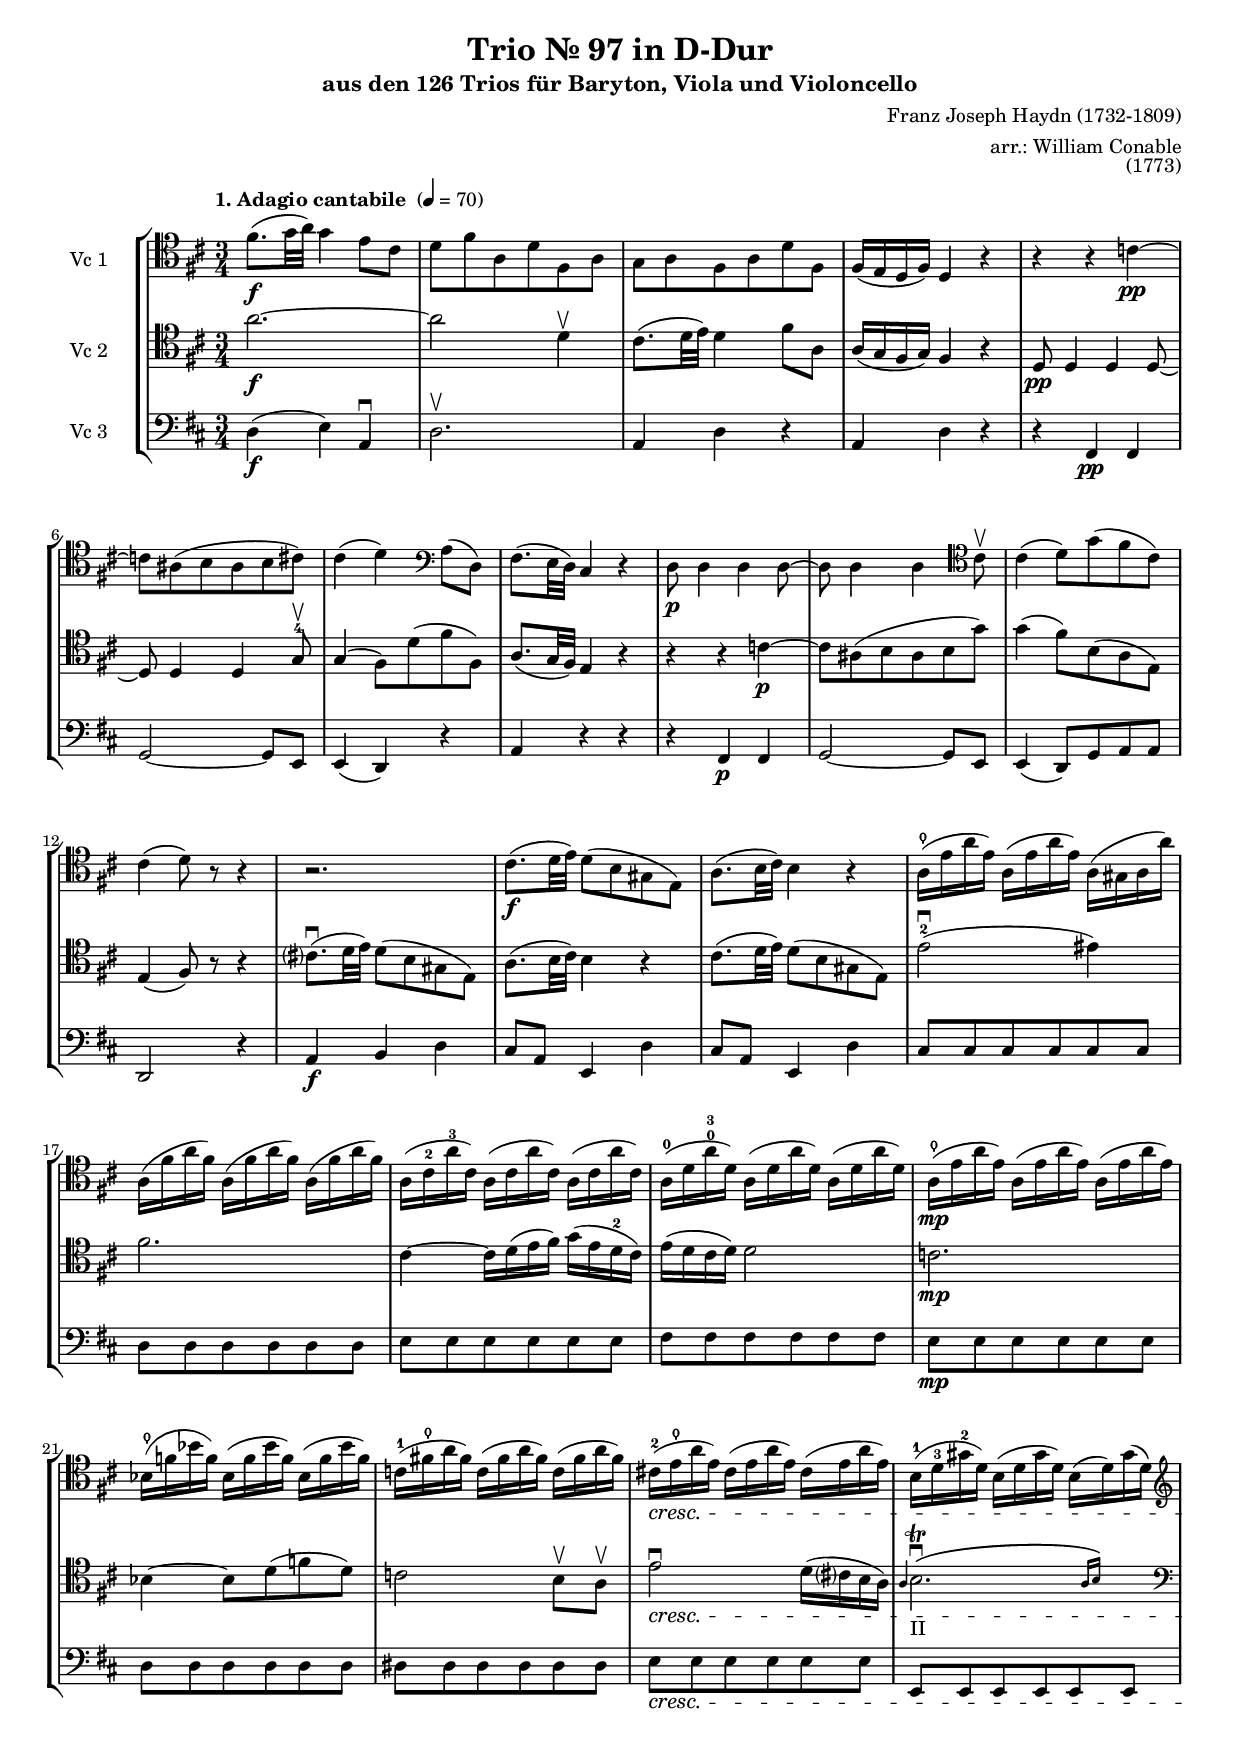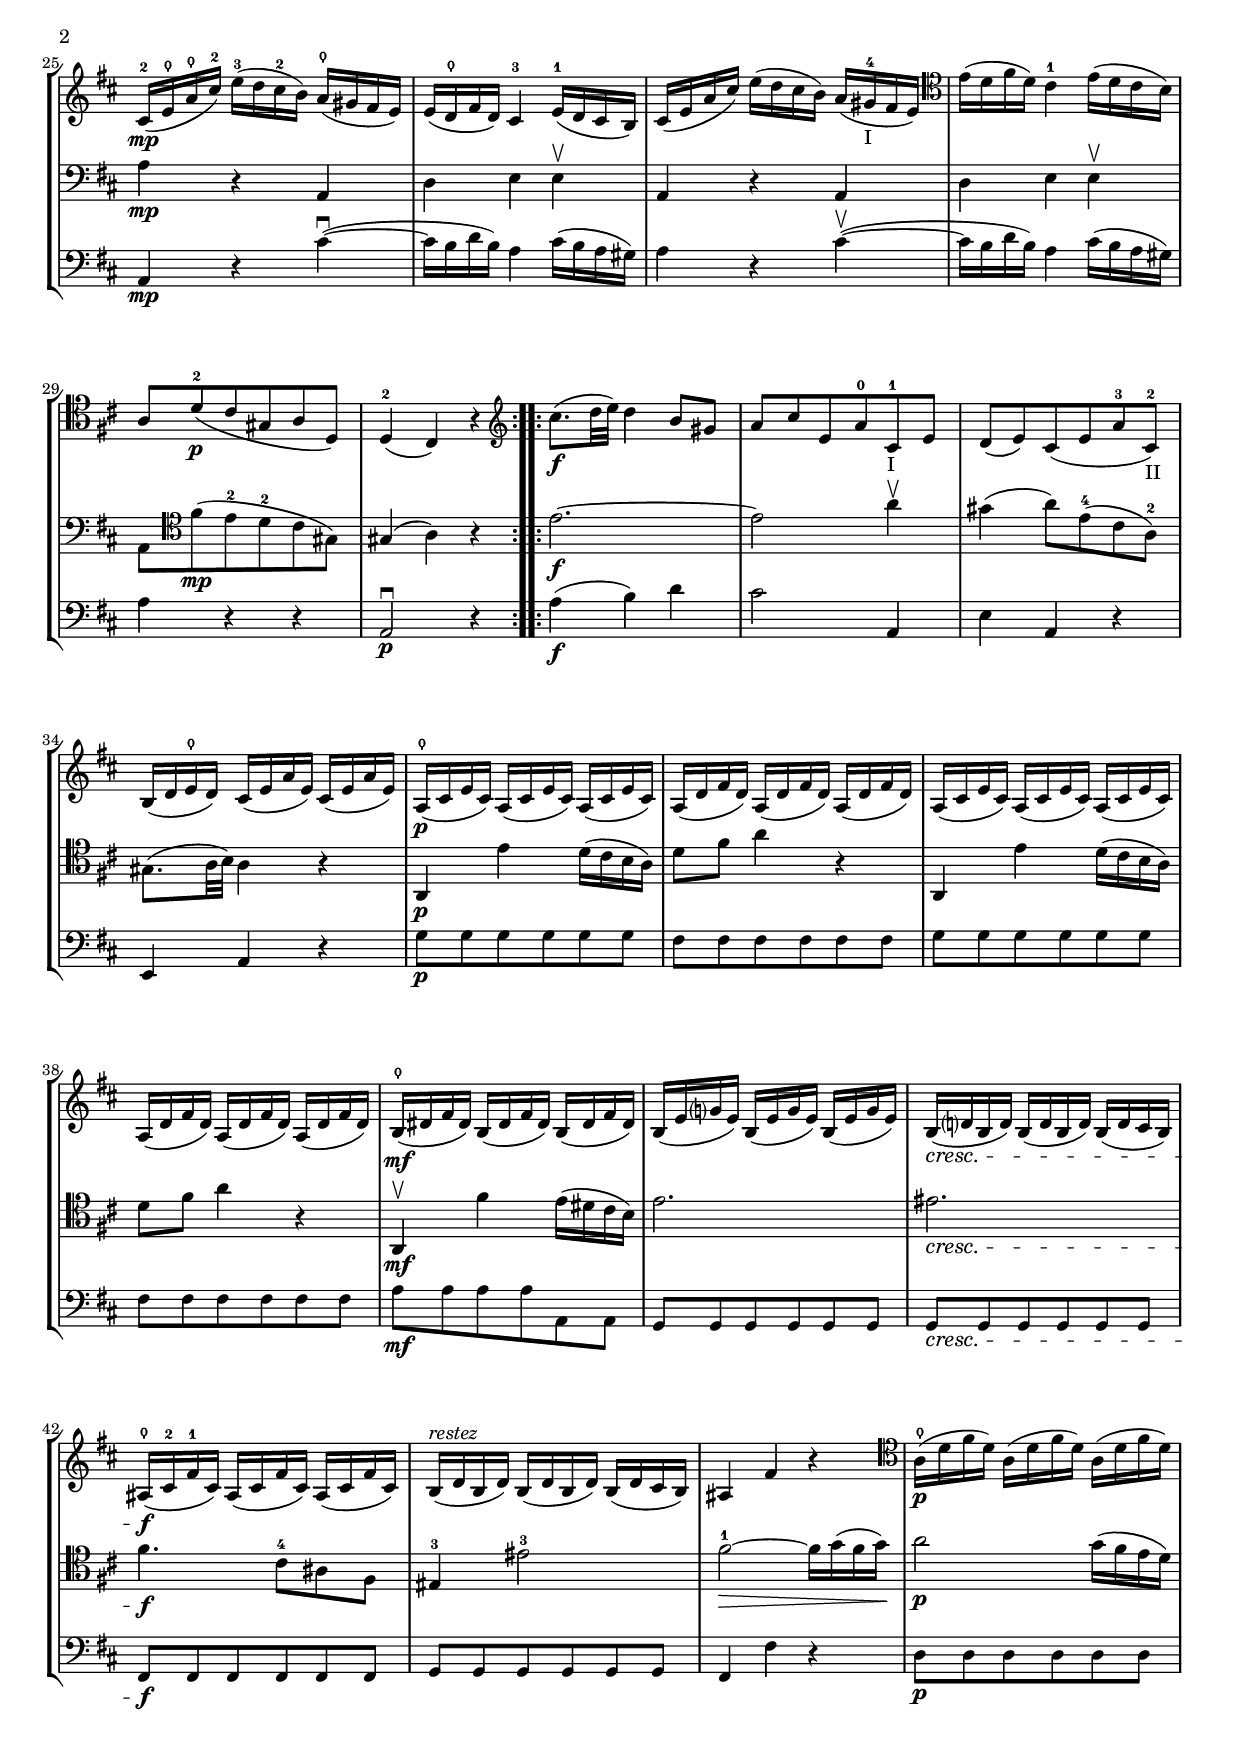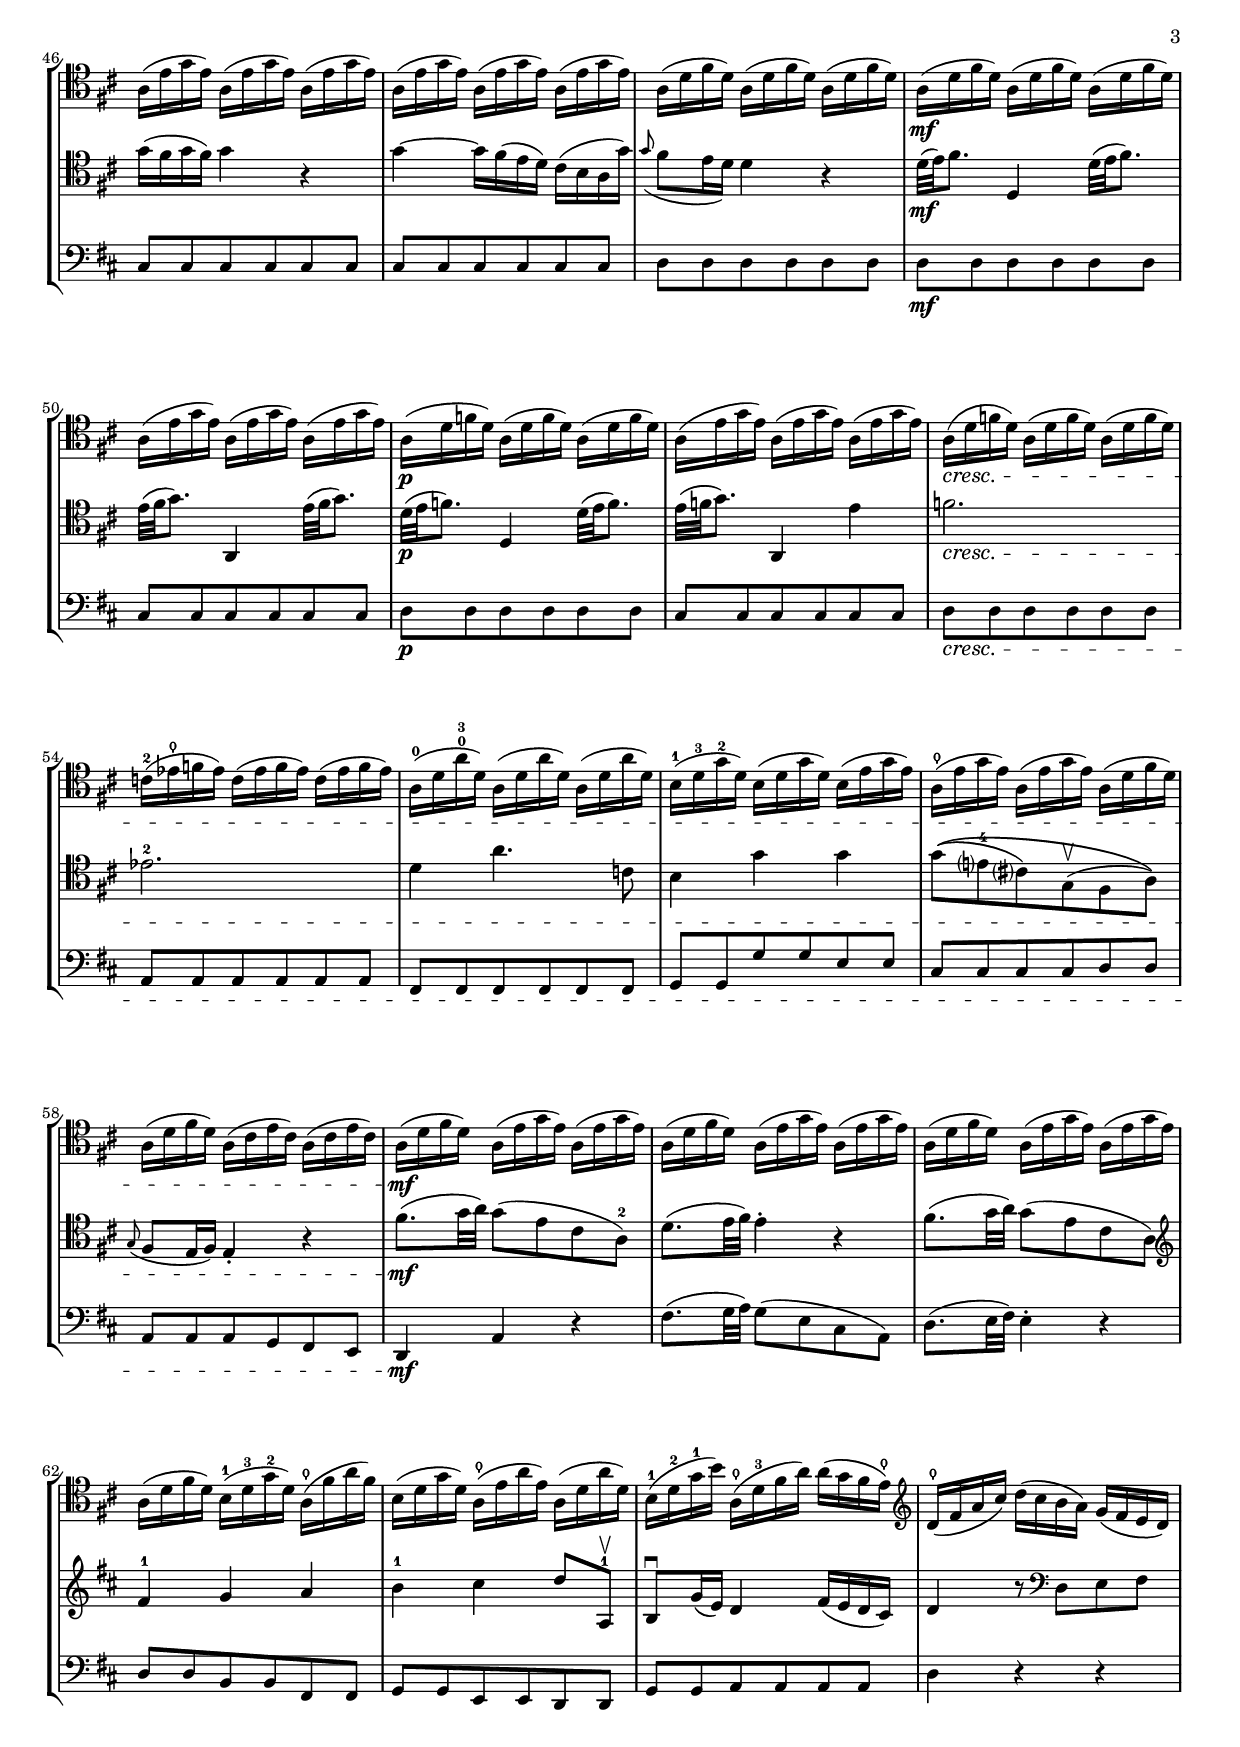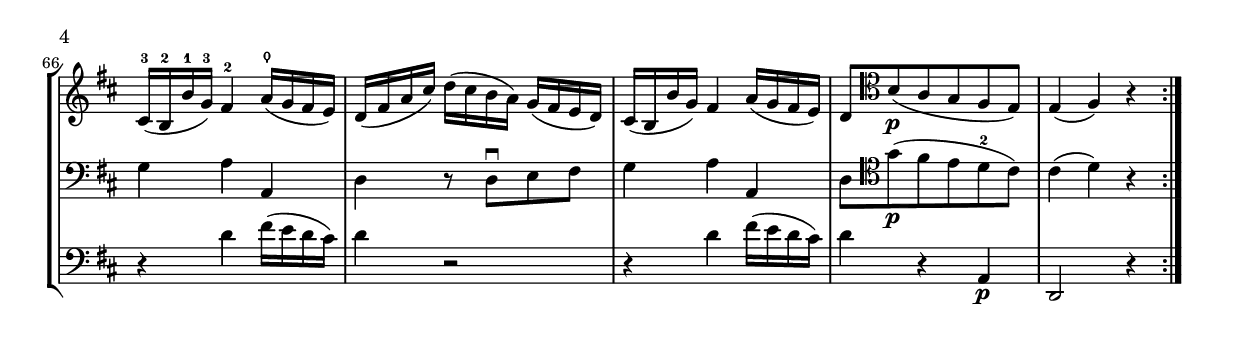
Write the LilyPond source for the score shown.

\version "2.14.2"
\include "deutsch.ly"

#(set-global-staff-size 17)

\header {
  title = "Trio Nr. 97 in D-Dur"
  subtitle = "aus den 126 Trios für Baryton, Viola und Violoncello"
  composer = "Franz Joseph Haydn (1732-1809)"
  arranger = "arr.: William Conable"
  opus = "(1773)"
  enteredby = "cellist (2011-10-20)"
}

voiceconsts = {
 \key d \major
 \time 3/4
 \clef "tenor"
% \numericTimeSignature
 \compressFullBarRests
 \tempo "1. Adagio cantabile " 4=70
}

mihi = "harpsichord"
milo = "harpsichord"
%mihi = "clarinet"
%minstr = "accordion"
%milo = "bassoon"

restez = \markup \italic "restez"

va = \relative c' {
  \voiceconsts

  \repeat volta 2 {
    fis8.(\f g32 a) g4 e8 cis
    d fis a, d fis, a
    g a fis a d fis,
    fis16( e d fis) d4 r
    r r c'~\pp
    c8 ais( h ais h cis)

    cis4( d) \clef "bass" a8( d,)
    fis8.( e32 d) cis4 r
    d8\p d4 d d8~
    d d4 d \clef "tenor" cis'8\upbow
    cis4( d8) g( fis cis)
    cis4( d8) r r4
    r2.

    cis8.(\f d32 e) d8( h gis e)
    a8.( h32 cis) h4 r
    a16(\thumb e' a e) a,( e' a e) a,( gis a a')
    a,( fis' a fis) a,( fis' a fis) a,( fis' a fis)

    a,( cis-2 a'-3 cis,) a( cis a' cis,) a( cis a' cis,)
    a(-0 d a'-0-3 d,) a( d a' d,) a( d a' d,)
    a(\thumb\mp e' a e) a,( e' a e) a,( e' a e)

    b(\thumb f' b! f) b,( f' b f) b,( f' b f)
    c(-1 fis!\thumb a fis) c( fis a fis) c( fis a fis)
    cis!(-2\cresc e\thumb a e) cis( e a e) cis( e a e)

    h(-1 d-3 gis-2 d) h( d gis d) h( d) gis( d) \clef "treble"
    cis(-2\mp e\thumb a\thumb cis-2) e(-3 d cis-2 h) a(\thumb gis fis e)
    e( d\thumb fis d) cis4-3 e16(-1 d cis h)

    cis( e a cis) e( d cis h) a( gis-4_"I" fis e) \clef "tenor"
    e( d fis d) cis4-1 e16( d cis h)
    a8 d(-2\p cis gis a d,)
    d4(-2 cis) r
  }

  \repeat volta 2 {
    \clef "treble" cis''8.(\f d32 e) d4 h8 gis
    a cis e, a-0 cis,-1_"I" e
    d( e) cis( e a-3 cis,-2)_"II"
    h16( d e\thumb d) cis( e a e) cis( e a e)

    a,(\thumb\p cis e cis) a( cis e cis) a( cis e cis)
    a( d fis d) a( d fis d) a( d fis d)
    a( cis e cis) a( cis e cis) a( cis e cis)

    a( d fis d) a( d fis d) a( d fis d)
    h(\thumb\mf dis fis dis) h( dis fis dis) h( dis fis dis)
    h( e g? e) h( e g e) h( e g e)

    h(\cresc d? h d) h( d h d) h( d cis h)
    ais(\thumb\f cis-2 fis-1 cis) ais( cis fis cis) ais( cis fis cis)
    h(^\restez d h d) h( d h d) h( d cis h)
    ais4 fis' r \clef "tenor"

    a,16(\thumb\p d fis d) a( d fis d) a( d fis d)
    a( e' g e) a,( e' g e) a,( e' g e)
    a,( e' g e) a,( e' g e) a,( e' g e)
    a,( d fis d) a( d fis d) a( d fis d)

    a(\mf d fis d) a( d fis d) a( d fis d)
    a( e' g e) a,( e' g e) a,( e' g e)
    a,(\p d f d) a( d f d) a( d f d)
    a( e' g e) a,( e' g e) a,( e' g e)

    a,(\cresc d f d) a( d f d) a( d f d)
    c(-2 es\thumb f es) c( es f es) c( es f es)
    a,(-0 d a'-0-3 d,) a( d a' d,) a( d a' d,)

    h(-1 d-3 g-2 d) h( d g d) h( e g e)
    a,(\thumb e' g e) a,( e' g e) a,( d fis d)
    a( d fis d) a( cis e cis) a( cis e cis)
    a(\mf d fis d) a( e' g e) a,( e' g e)

    a,( d fis d) a( e' g e) a,( e' g e)
    a,( d fis d) a( e' g e) a,( e' g e)
    a,( d fis d) h(-1 d-3 g-2 d) a(\thumb fis' a fis)
    h,( d g d) a(\thumb e' a e) a,( d a' d,)

    h(-1 d-2 g-1 h) a,(\thumb d-3 fis a) a( g fis e)\thumb \clef "treble"
    d(\thumb fis a cis) d( cis h a) g( fis e d)
    cis(-3 h-2 h'-1 g-3) fis4-2 a16(\thumb g fis e)

    d( fis a cis) d( cis h a) g( fis e d)
    cis( h h' g) fis4 a16( g fis e)
    d8 \clef "tenor" h(\p a g fis e)
    e4( fis) r
  }
}

vb = \relative c'' {
  \voiceconsts

  \repeat volta 2 {
    a2.~\f
    a2 d,4\upbow
    cis8.( d32 e) d4 fis8 a,
    a16( g fis g) fis4 r
    d8\pp d4 d d8~
    d d4 d g8-4\upbow
    g4( fis8) d'( fis fis,)

    a8.( g32 fis) e4 r
    r r c'~\p
    c8 ais( h ais h g')
    g4( fis8) h,( a e)
    e4( fis8) r r4
    cis'?8.(\downbow d32 e) d8( h gis e)

    a8.( h32 cis) h4 r
    cis8.( d32 e) d8( h gis e)
    e'2(-2\downbow eis4)
    fis2.
    cis4~ cis16 d( e fis) g( e d-2 cis)
    e( d cis d) d2
    c2.\mp

    b4~ b8 d( f d)
    c2 h8\upbow a\upbow
    e'2\downbow\cresc d16( cis? h a)
    \afterGrace { \grace a4 h2.\(_"II"\downbow\trill } { a16[ h]\) } \clef "bass"
    a4\mp r a,
    d e e\upbow
    a, r a

    d e e\upbow
    a,8 \clef "tenor" fis''(\mp e-2 d-2 cis gis)
    gis4( a) r
  }
  \repeat volta 2 {
    e'2.~\f
    e2 a4\upbow
    gis( a8) e(-4 cis a)-2
    gis8.( a32 h) a4 r

    a,\p e'' d16( cis h a)
    d8 fis a4 r
    a,, e'' d16( cis h a)
    d8 fis a4 r
    a,,\upbow\mf fis'' e16( dis cis h)
    e2.
    eis\cresc

    fis4.\f cis8-4 ais fis
    eis4-3 eis'!2-3
    fis~-1\> fis16 g( fis g)\!
    a2\p g16( fis e d)
    g( fis g fis) g4 r
    g~ g16 fis( e d) cis( h a g')

    \grace g8( fis e16 d) d4 r
    d32(\mf e) fis8. d,4 d'32( e fis8.)
    e32( fis g8.) a,,4 e''32( fis g8.)
    d32(\p e f8.) d,4 d'32( e f8.)
    e32( f g8.) a,,4 e''
    f2.\cresc

    es-2
    d4 a'4. c,8
    h4 g' g
    g8\(( e?-4 cis?) g(\upbow fis a)\)
    \grace g( fis e16 fis) e4-. r
    fis'8.(\mf g32 a) g8( e cis a)-2
    d8.( e32 fis) e4-. r

    fis8.( g32 a) g8( e cis a) \clef "treble"
    fis'4-1 g a
    h-1 cis d8 a,-1\upbow
    h\downbow g'16( e) d4 fis16( e d cis)
    d4 r8 \clef "bass" d, e fis

    g4 a a,
    d r8 d\downbow e fis
    g4 a a,
    d8 \clef "tenor" g'(\p fis e d-2 cis)
    cis4( d) r
  }
}

vc = \relative c {
  \voiceconsts
  \clef "bass"

  \repeat volta 2 {
    d4(\f e) a,\downbow
    d2.\upbow
    a4 d r
    a d r
    r fis,\pp fis
    g2~ g8 e
    e4( d) r
    a' r r

    r fis\p fis
    g2~ g8 e
    e4( d8) g a a
    d,2 r4
    a'\f h d
    cis8 a e4 d'
    cis8 a e4 d'

    cis8 cis cis cis cis cis
    d d d d d d
    e e e e e e
    fis fis fis fis fis fis
    e\mp e e e e e
    d d d d d d

    dis dis dis dis dis dis
    e\cresc e e e e e
    e, e e e e e
    a4\mp r cis'(~\downbow
    cis16 h d h) a4 cis16( h a gis)
    a4 r cis(~\upbow

    cis16 h d h) a4 cis16( h a gis)
    a4 r r
    a,2\p\downbow r4
  }
  \repeat volta 2 {
    a'4(\f h) d
    cis2 a,4
    e' a, r
    e a r

    g'8\p g g g g g
    fis fis fis fis fis fis
    g g g g g g
    fis fis fis fis fis fis
    a\mf a a a a, a
    g g g g g g

    g\cresc g g g g g
    fis\f fis fis fis fis fis
    g g g g g g
    fis4 fis' r
    d8\p d d d d d
    cis cis cis cis cis cis

    cis cis cis cis cis cis
    d d d d d d
    d\mf d d d d d
    cis cis cis cis cis cis
    d\p d d d d d
    cis cis cis cis cis cis

    d\cresc d d d d d
    a a a a a a
    fis fis fis fis fis fis
    g g g' g e e
    cis cis cis cis d d
    a a a g fis e

    d4\mf a' r
    fis'8.( g32 a) g8( e cis a)
    d8.( e32 fis) e4-. r
    d8 d h h fis fis
    g g e e d d
    g g a a a a

    d4 r r
    r d' fis16( e d cis)
    d4 r2
    r4 d fis16( e d cis)
    d4 r a,\p
    d,2 r4
  }
}


music = \new StaffGroup <<
      \new Staff {
	\set Staff.midiInstrument = \mihi
	\set Staff.instrumentName = #"Vc 1"
	\transpose d d { \va }
      }

      \new Staff {
	\set Staff.midiInstrument = \mihi
	\set Staff.instrumentName = #"Vc 2"
	\transpose d d { \vb }
      }

      \new Staff {
	\set Staff.midiInstrument = \milo
	\set Staff.instrumentName = #"Vc 3"
	\transpose d d { \vc }
      }
>>

\book {
  \score {
    \music
    \layout {}
  }

  \score {
    \unfoldRepeats \music

    \midi {
      \context {
        \Score
      }
    }
  }
}
